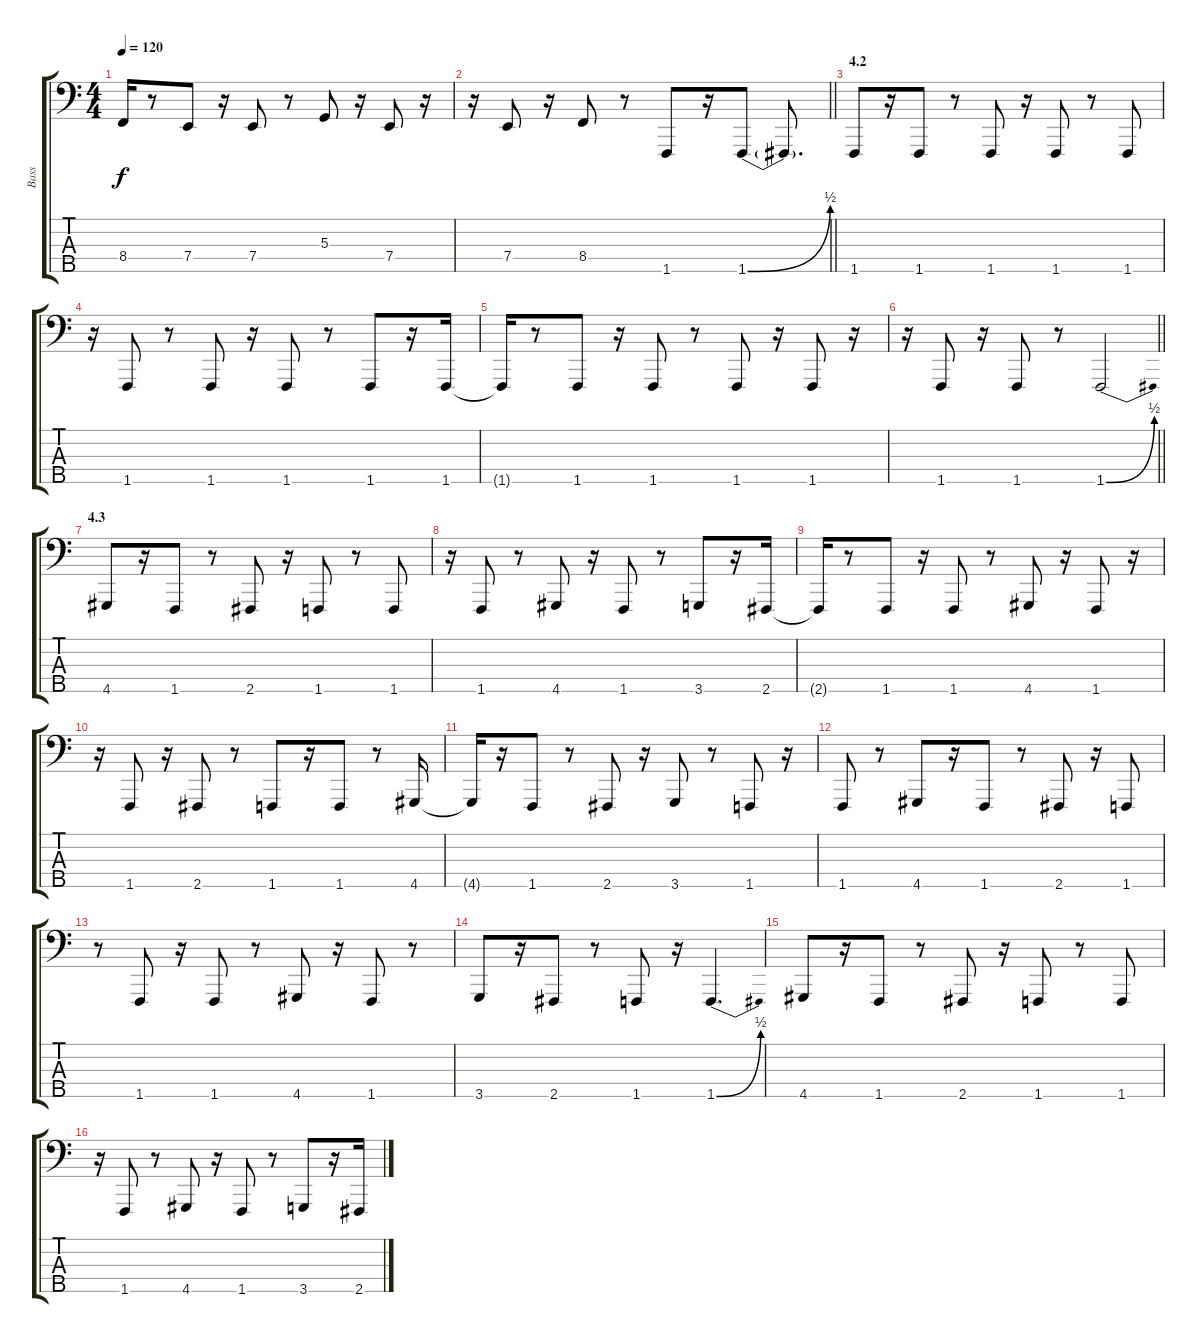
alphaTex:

\track ("Bass" "Bass") {instrument slapbass2}
\staff {score tabs}
\tuning (C2 G1 D1 A0 E0) {hide}
\ts (4 4)
\tempo 120
\clef f4
\ks c
8.4{t}.16{dy f} r.8 7.4.8 r.16 7.4.8 r.8 5.3.8 r.16 7.4.8 r.16 |
\barLineRight lightlight
r.16 7.4.8 r.16 8.4.8 r.8 1.5.8 r.16 1.5{be (bend 0 0 60 2)}.8 1.5{t}.8{d} |
\section ("" "4.2")
1.5.8 r.16 1.5.8 r.8 1.5.8 r.16 1.5.8 r.8 1.5.8 |
r.16 1.5.8 r.8 1.5.8 r.16 1.5.8 r.8 1.5.8 r.16 1.5.16 |
1.5{t}.16 r.8 1.5.8 r.16 1.5.8 r.8 1.5.8 r.16 1.5.8 r.16 |
\barLineRight lightlight
r.16 1.5.8 r.16 1.5.8 r.8 1.5{be (bend 0 0 60 2)}.2 |
\section ("" "4.3")
4.5.8 r.16 1.5.8 r.8 2.5.8 r.16 1.5.8 r.8 1.5.8 |
r.16 1.5.8 r.8 4.5.8 r.16 1.5.8 r.8 3.5.8 r.16 2.5.16 |
2.5{t}.16 r.8 1.5.8 r.16 1.5.8 r.8 4.5.8 r.16 1.5.8 r.16 |
r.16 1.5.8 r.16 2.5.8 r.8 1.5.8 r.16 1.5.8 r.8 4.5.16 |
4.5{t}.16 r.16 1.5.8 r.8 2.5.8 r.16 3.5.8 r.8 1.5.8 r.16 |
1.5.8 r.8 4.5.8 r.16 1.5.8 r.8 2.5.8 r.16 1.5.8 |
r.8 1.5.8 r.16 1.5.8 r.8 4.5.8 r.16 1.5.8 r.8 |
3.5.8 r.16 2.5.8 r.8 1.5.8 r.16 1.5{be (bend 0 0 60 2)}.4{d} |
4.5.8 r.16 1.5.8 r.8 2.5.8 r.16 1.5.8 r.8 1.5.8 |
r.16 1.5.8 r.8 4.5.8 r.16 1.5.8 r.8 3.5.8 r.16 2.5.16
